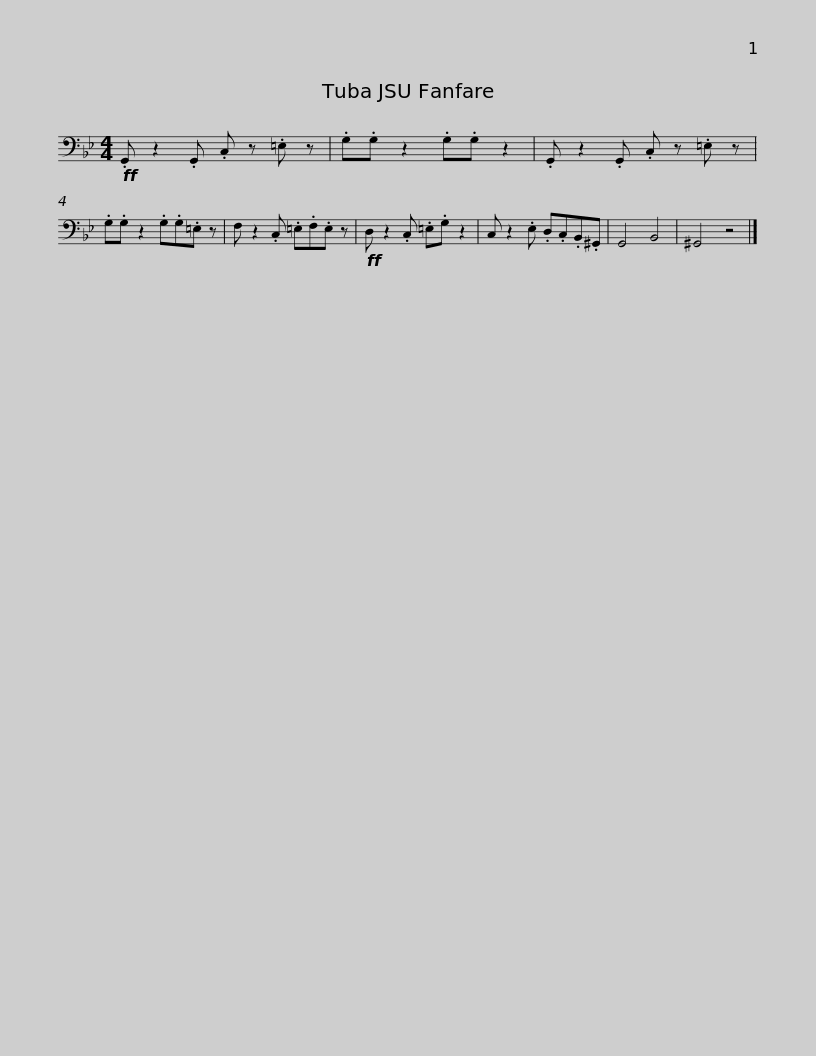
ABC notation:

X:1
L:1/8
M:4/4
I:linebreak $
K:Bb
V:1 bass
V:1
!ff! .G,, z2 .G,, .C, z .=E, z | .G,.G, z2 .G,.G, z2 | .G,, z2 .G,, .C, z .=E, z | .G,.G, z2 .G,.G,.=E, z | F, z2 .C, .=E,.F,.E, z |$ %5
!ff! D, z2 .C, .=E,.G, z2 | C, z2 .E, .D,.C,.B,,.^G,, | G,,4 B,,4 | ^G,,4 z4 |] %9
